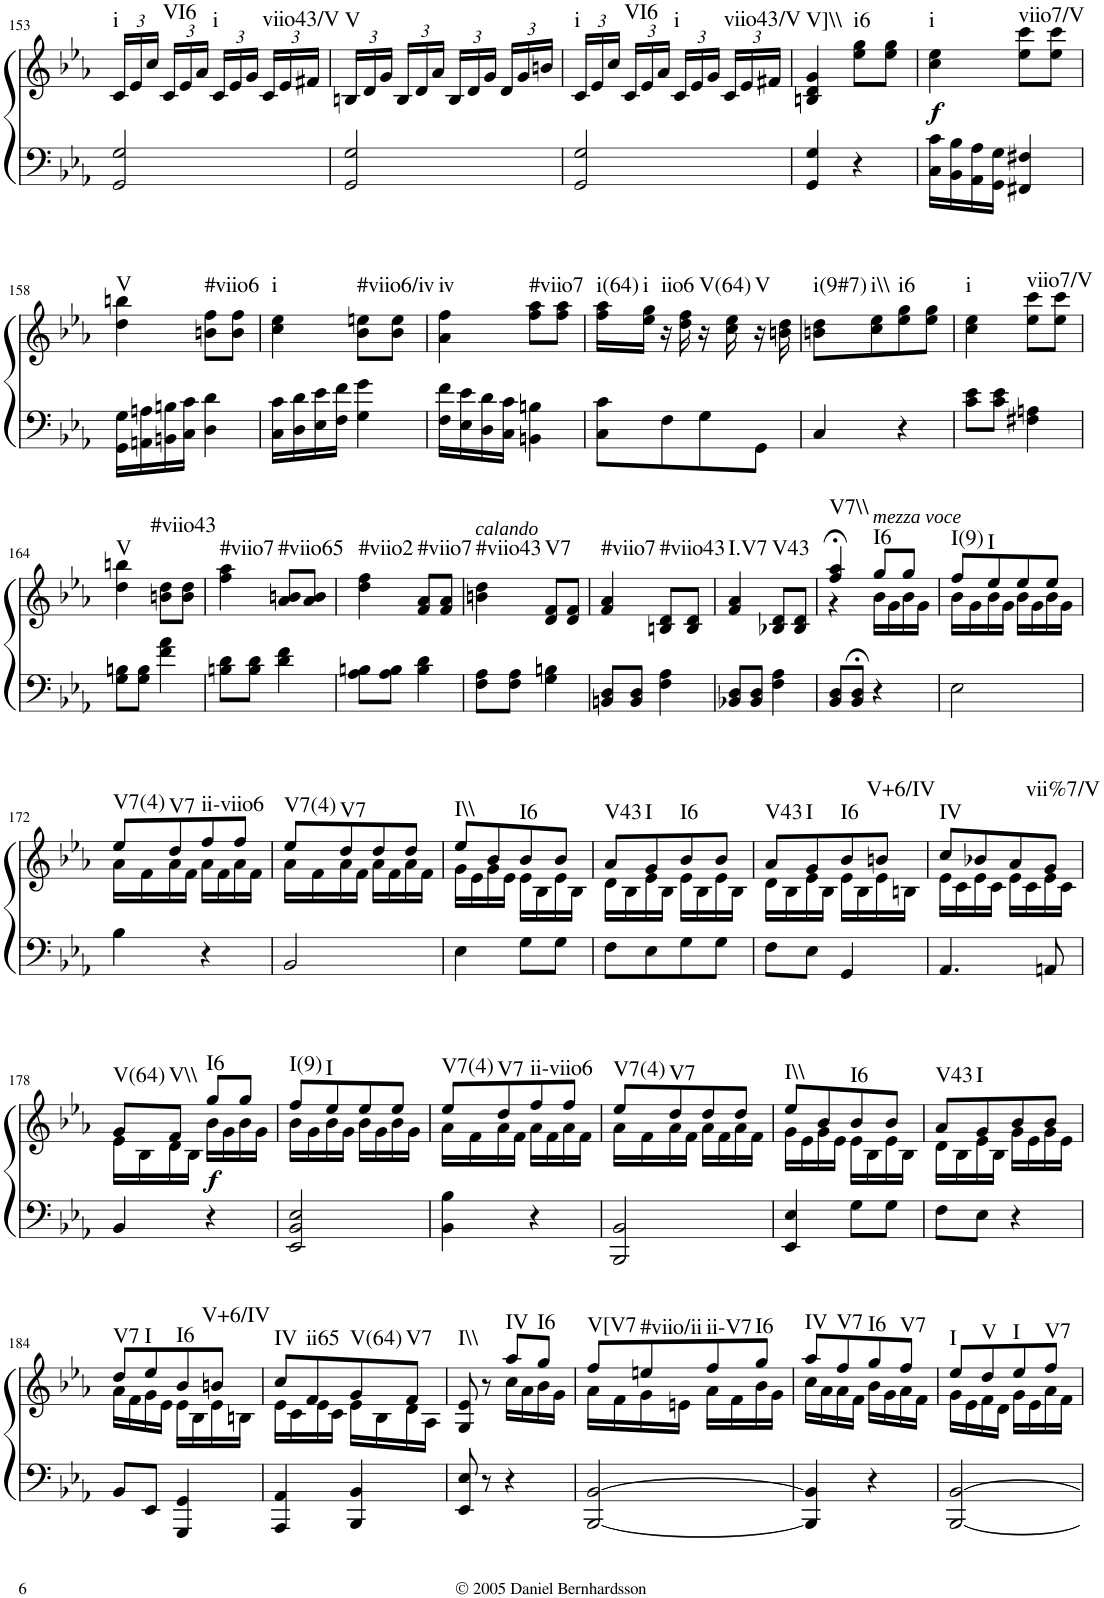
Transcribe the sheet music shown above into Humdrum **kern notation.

**kern	**kern	**dynam	**harte
*part1	*part1	*part1	*part1
*staff2	*staff1	*staff1/2	*
*I"Piano	*	*	*
*I'Pno.	*	*	*
!!LO:PB:g=z
*clefF4	*clefG2	*	*
*k[b-e-a-]	*k[b-e-a-]	*	*
*M2/4	*M2/4	*	*
*	*Xbrackettup	*	*
=153	=153	=153	=153
!	!	!	!LO:H:kt=i
2GG/ 2G/	24c/LL	.	N
.	24e-/	.	.
.	24cc/JJ	.	.
!	!	!	!LO:H:kt=VI6
.	24c/LL	.	N
.	24e-/	.	.
.	24a-/JJ	.	.
!	!	!	!LO:H:kt=i
.	24c/LL	.	N
.	24e-/	.	.
.	24g/JJ	.	.
!	!	!	!LO:H:kt=viio43/V
.	24c/LL	.	N
.	24e-/	.	.
.	24f#X/JJ	.	.
=154	=154	=154	=154
!	!	!	!LO:H:kt=V
2GG/ 2G/	24Bn/LL	.	N
.	24d/	.	.
.	24g/JJ	.	.
.	24B/LL	.	.
.	24d/	.	.
.	24a-/JJ	.	.
.	24B/LL	.	.
.	24d/	.	.
.	24g/JJ	.	.
.	24d/LL	.	.
.	24g/	.	.
.	24bn/JJ	.	.
=155	=155	=155	=155
!	!	!	!LO:H:kt=i
2GG/ 2G/	24c/LL	.	N
.	24e-/	.	.
.	24cc/JJ	.	.
!	!	!	!LO:H:kt=VI6
.	24c/LL	.	N
.	24e-/	.	.
.	24a-/JJ	.	.
!	!	!	!LO:H:kt=i
.	24c/LL	.	N
.	24e-/	.	.
.	24g/JJ	.	.
!	!	!	!LO:H:kt=viio43/V
.	24c/LL	.	N
.	24e-/	.	.
.	24f#X/JJ	.	.
=156	=156	=156	=156
!	!	!	!LO:H:kt=V]\\
4GG/ 4G/	4Bn/ 4d/ 4g/	.	N
!	!	!	!LO:H:kt=i6
4r	8ee-\ 8gg\L	.	N
.	8ee-\ 8gg\J	.	.
=157	=157	=157	=157
!	!	!LO:DY:b	!LO:H:kt=i
16C\ 16c\LL	4cc\ 4ee-\	f	N
16BB-\ 16B-\	.	.	.
16AA-\ 16A-\	.	.	.
16GG\ 16G\JJ	.	.	.
!	!	!	!LO:H:kt=viio7/V
4FF#X/ 4F#X/	8ee-\ 8ccc\L	.	N
.	8ee-\ 8ccc\J	.	.
!!LO:LB:g=z
=158	=158	=158	=158
!	!	!	!LO:H:kt=V
16GG\ 16G\LL	4dd\ 4bbn\	.	N
16AAn\ 16An\	.	.	.
16BBn\ 16Bn\	.	.	.
16C\ 16c\JJ	.	.	.
!	!	!	!LO:H:kt=#viio6
4D\ 4d\	8bn\ 8ff\L	.	N
.	8b\ 8ff\J	.	.
=159	=159	=159	=159
!	!	!	!LO:H:kt=i
16C\ 16c\LL	4cc\ 4ee-\	.	N
16D\ 16d\	.	.	.
16E-\ 16e-\	.	.	.
16F\ 16f\JJ	.	.	.
!	!	!	!LO:H:kt=#viio6/iv
4G\ 4g\	8b-\ 8een\L	.	N
.	8b-\ 8ee\J	.	.
=160	=160	=160	=160
!	!	!	!LO:H:kt=iv
16F\ 16f\LL	4a-\ 4ff\	.	N
16E-\ 16e-\	.	.	.
16D\ 16d\	.	.	.
16C\ 16c\JJ	.	.	.
!	!	!	!LO:H:kt=#viio7
4BBn\ 4Bn\	8ff\ 8aa-\L	.	N
.	8ff\ 8aa-\J	.	.
=161	=161	=161	=161
!	!	!	!LO:H:kt=i(64)
8C\ 8c\L	16ff\ 16aa-\LL	.	N
!	!	!	!LO:H:kt=i
.	16ee-\ 16gg\JJ	.	N
!	!	!	!LO:H:kt=iio6
8F\	16r	.	N
.	16dd\ 16ff\	.	.
!	!	!	!LO:H:kt=V(64)
8G\	16r	.	N
.	16cc\ 16ee-\	.	.
!	!	!	!LO:H:kt=V
8GG\J	16r	.	N
.	16bn\ 16dd\	.	.
=162	=162	=162	=162
!	!	!	!LO:H:kt=i(9#7)
4C/	8bn\ 8dd\L	.	N
!	!	!	!LO:H:kt=i\\
.	8cc\ 8ee-\	.	N
!	!	!	!LO:H:kt=i6
4r	8ee-\ 8gg\	.	N
.	8ee-\ 8gg\J	.	.
=163	=163	=163	=163
!	!	!	!LO:H:kt=i
8c\ 8e-\L	4cc\ 4ee-\	.	N
8c\ 8e-\J	.	.	.
!	!	!	!LO:H:kt=viio7/V
4F#X\ 4An\	8ee-\ 8ccc\L	.	N
.	8ee-\ 8ccc\J	.	.
!!LO:LB:g=z
=164	=164	=164	=164
!	!	!	!LO:H:kt=V
8G\ 8Bn\L	4dd\ 4bbn\	.	N
8G\ 8B\J	.	.	.
!	!	!	!LO:H:kt=#viio43
4f\ 4a-\	8bn\ 8dd\L	.	N
.	8b\ 8dd\J	.	.
=165	=165	=165	=165
!	!	!	!LO:H:kt=#viio7
8Bn\ 8d\L	4ff\ 4aa-\	.	N
8B\ 8d\J	.	.	.
!	!	!	!LO:H:kt=#viio65
4d\ 4f\	8a-/ 8bn/L	.	N
.	8a-/ 8b/J	.	.
=166	=166	=166	=166
!	!	!	!LO:H:kt=#viio2
8A-\ 8Bn\L	4dd\ 4ff\	.	N
8A-\ 8B\J	.	.	.
!	!	!	!LO:H:kt=#viio7
4B\ 4d\	8f/ 8a-/L	.	N
.	8f/ 8a-/J	.	.
=167	=167	=167	=167
!	!LO:TX:a:i:t=calando	!	!LO:H:kt=#viio43
8F\ 8A-\L	4bn\ 4dd\	.	N
8F\ 8A-\J	.	.	.
!	!	!	!LO:H:kt=V7
4G\ 4Bn\	8d/ 8f/L	.	N
.	8d/ 8f/J	.	.
=168	=168	=168	=168
!	!	!	!LO:H:kt=#viio7
8BBn/ 8D/L	4f/ 4a-/	.	N
8BB/ 8D/J	.	.	.
!	!	!	!LO:H:kt=#viio43
4F\ 4A-\	8Bn/ 8d/L	.	N
.	8B/ 8d/J	.	.
=169	=169	=169	=169
!	!	!	!LO:H:kt=I.V7
8BB-X/ 8D/L	4f/ 4a-/	.	N
8BB-/ 8D/J	.	.	.
!	!	!	!LO:H:kt=V43
4F\ 4A-\	8B-X/ 8d/L	.	N
.	8B-/ 8d/J	.	.
=170	=170	=170	=170
*	*^	*	*
!	!	!	!	!LO:H:kt=V7\\
8BB-/ 8D/L	4ff/;< 4aa-/;<	4r	.	N
8BB-/;< 8D/;<J	.	.	.	.
!	!LO:TX:a:i:t=mezza voce	!	!	!LO:H:kt=I6
4r	8gg/L	16b-\LL	.	N
.	.	16g\	.	.
.	8gg/J	16b-\	.	.
.	.	16g\JJ	.	.
=171	=171	=171	=171	=171
!	!	!	!	!LO:H:kt=I(9)
2E-\	8ff/L	16b-\LL	.	N
.	.	16g\	.	.
!	!	!	!	!LO:H:kt=I
.	8ee-/	16b-\	.	N
.	.	16g\JJ	.	.
.	8ee-/	16b-\LL	.	.
.	.	16g\	.	.
.	8ee-/J	16b-\	.	.
.	.	16g\JJ	.	.
!!LO:LB:g=z	!!
=172	=172	=172	=172	=172
!	!	!	!	!LO:H:kt=V7(4)
4B-\	8ee-/L	16a-\LL	.	N
.	.	16f\	.	.
!	!	!	!	!LO:H:kt=V7
.	8dd/	16a-\	.	N
.	.	16f\JJ	.	.
!	!	!	!	!LO:H:kt=ii-viio6
4r	8ff/	16a-\LL	.	N
.	.	16f\	.	.
.	8ff/J	16a-\	.	.
.	.	16f\JJ	.	.
=173	=173	=173	=173	=173
!	!	!	!	!LO:H:kt=V7(4)
2BB-/	8ee-/L	16a-\LL	.	N
.	.	16f\	.	.
!	!	!	!	!LO:H:kt=V7
.	8dd/	16a-\	.	N
.	.	16f\JJ	.	.
.	8dd/	16a-\LL	.	.
.	.	16f\	.	.
.	8dd/J	16a-\	.	.
.	.	16f\JJ	.	.
=174	=174	=174	=174	=174
!	!	!	!	!LO:H:kt=I\\
4E-\	8ee-/L	16g\LL	.	N
.	.	16e-\	.	.
.	8b-/	16g\	.	.
.	.	16e-\JJ	.	.
!	!	!	!	!LO:H:kt=I6
8G\L	8b-/	16e-\LL	.	N
.	.	16B-\	.	.
8G\J	8b-/J	16e-\	.	.
.	.	16B-\JJ	.	.
=175	=175	=175	=175	=175
!	!	!	!	!LO:H:kt=V43
8F\L	8a-/L	16d\LL	.	N
.	.	16B-\	.	.
!	!	!	!	!LO:H:kt=I
8E-\	8g/	16e-\	.	N
.	.	16B-\JJ	.	.
!	!	!	!	!LO:H:kt=I6
8G\	8b-/	16e-\LL	.	N
.	.	16B-\	.	.
8G\J	8b-/J	16e-\	.	.
.	.	16B-\JJ	.	.
=176	=176	=176	=176	=176
!	!	!	!	!LO:H:kt=V43
8F\L	8a-/L	16d\LL	.	N
.	.	16B-\	.	.
!	!	!	!	!LO:H:kt=I
8E-\J	8g/	16e-\	.	N
.	.	16B-\JJ	.	.
!	!	!	!	!LO:H:kt=I6
4GG/	8b-/	16e-\LL	.	N
.	.	16B-\	.	.
!	!	!	!	!LO:H:kt=V+6/IV
.	8bn/J	16e-\	.	N
.	.	16Bn\JJ	.	.
=177	=177	=177	=177	=177
!	!	!	!	!LO:H:kt=IV
4.AA-/	8cc/L	16e-\LL	.	N
.	.	16c\	.	.
.	8b-X/	16e-\	.	.
.	.	16c\JJ	.	.
.	8a-/	16e-\LL	.	.
.	.	16c\	.	.
!	!	!	!	!LO:H:kt=vii%7/V
8AAn/	8g/J	16e-\	.	N
.	.	16c\JJ	.	.
!!LO:LB:g=z	!!
=178	=178	=178	=178	=178
!	!	!	!	!LO:H:kt=V(64)
4BB-/	8g/L	16e-\LL	.	N
.	.	16B-\	.	.
!	!	!	!	!LO:H:kt=V\\
.	8f/J	16d\	.	N
.	.	16B-\JJ	.	.
!	!	!	!LO:DY:b	!LO:H:kt=I6
4r	8gg/L	16b-\LL	f	N
.	.	16g\	.	.
.	8gg/J	16b-\	.	.
.	.	16g\JJ	.	.
=179	=179	=179	=179	=179
!	!	!	!	!LO:H:kt=I(9)
2EE-/ 2BB-/ 2E-/	8ff/L	16b-\LL	.	N
.	.	16g\	.	.
!	!	!	!	!LO:H:kt=I
.	8ee-/	16b-\	.	N
.	.	16g\JJ	.	.
.	8ee-/	16b-\LL	.	.
.	.	16g\	.	.
.	8ee-/J	16b-\	.	.
.	.	16g\JJ	.	.
=180	=180	=180	=180	=180
!	!	!	!	!LO:H:kt=V7(4)
4BB-\ 4B-\	8ee-/L	16a-\LL	.	N
.	.	16f\	.	.
!	!	!	!	!LO:H:kt=V7
.	8dd/	16a-\	.	N
.	.	16f\JJ	.	.
!	!	!	!	!LO:H:kt=ii-viio6
4r	8ff/	16a-\LL	.	N
.	.	16f\	.	.
.	8ff/J	16a-\	.	.
.	.	16f\JJ	.	.
=181	=181	=181	=181	=181
!	!	!	!	!LO:H:kt=V7(4)
2BBB-/ 2BB-/	8ee-/L	16a-\LL	.	N
.	.	16f\	.	.
!	!	!	!	!LO:H:kt=V7
.	8dd/	16a-\	.	N
.	.	16f\JJ	.	.
.	8dd/	16a-\LL	.	.
.	.	16f\	.	.
.	8dd/J	16a-\	.	.
.	.	16f\JJ	.	.
=182	=182	=182	=182	=182
!	!	!	!	!LO:H:kt=I\\
4EE-/ 4E-/	8ee-/L	16g\LL	.	N
.	.	16e-\	.	.
.	8b-/	16g\	.	.
.	.	16e-\JJ	.	.
!	!	!	!	!LO:H:kt=I6
8G\L	8b-/	16e-\LL	.	N
.	.	16B-\	.	.
8G\J	8b-/J	16e-\	.	.
.	.	16B-\JJ	.	.
=183	=183	=183	=183	=183
!	!	!	!	!LO:H:kt=V43
8F\L	8a-/L	16d\LL	.	N
.	.	16B-\	.	.
!	!	!	!	!LO:H:kt=I
8E-\J	8g/	16e-\	.	N
.	.	16B-\JJ	.	.
4r	8b-/	16g\LL	.	.
.	.	16e-\	.	.
.	8b-/J	16g\	.	.
.	.	16e-\JJ	.	.
!!LO:LB:g=z	!!
=184	=184	=184	=184	=184
!	!	!	!	!LO:H:kt=V7
8BB-/L	8dd/L	16a-\LL	.	N
.	.	16f\	.	.
!	!	!	!	!LO:H:kt=I
8EE-/J	8ee-/	16g\	.	N
.	.	16e-\JJ	.	.
!	!	!	!	!LO:H:kt=I6
4GGG/ 4GG/	8b-/	16e-\LL	.	N
.	.	16B-\	.	.
!	!	!	!	!LO:H:kt=V+6/IV
.	8bn/J	16e-\	.	N
.	.	16Bn\JJ	.	.
=185	=185	=185	=185	=185
!	!	!	!	!LO:H:kt=IV
4AAA-/ 4AA-/	8cc/L	16e-\LL	.	N
.	.	16c\	.	.
!	!	!	!	!LO:H:kt=ii65
.	8f/	16e-\	.	N
.	.	16c\JJ	.	.
!	!	!	!	!LO:H:kt=V(64)
4BBB-/ 4BB-/	8g/	16e-\LL	.	N
.	.	16B-\	.	.
!	!	!	!	!LO:H:kt=V7
.	8f/J	16d\	.	N
.	.	16A-\JJ	.	.
=186	=186	=186	=186	=186
!	!	!	!	!LO:H:kt=I\\
8EE-/ 8E-/	8G/ 8e-/	4ryy	.	N
8r	8r	.	.	.
!	!	!	!	!LO:H:kt=IV
4r	8aa-/L	16cc\LL	.	N
.	.	16a-\	.	.
!	!	!	!	!LO:H:kt=I6
.	8gg/J	16b-\	.	N
.	.	16g\JJ	.	.
=187	=187	=187	=187	=187
!	!	!	!	!LO:H:kt=V[V7
[2BBB-/ [2BB-/	8ff/L	16a-\LL	.	N
.	.	16f\	.	.
!	!	!	!	!LO:H:kt=#viio/ii
.	8een/	16g\	.	N
.	.	16en\JJ	.	.
!	!	!	!	!LO:H:kt=ii-V7
.	8ff/	16a-\LL	.	N
.	.	16f\	.	.
!	!	!	!	!LO:H:kt=I6
.	8gg/J	16b-\	.	N
.	.	16g\JJ	.	.
=188	=188	=188	=188	=188
!	!	!	!	!LO:H:kt=IV
4BBB-/] 4BB-/]	8aa-/L	16cc\LL	.	N
.	.	16a-\	.	.
!	!	!	!	!LO:H:kt=V7
.	8ff/	16a-\	.	N
.	.	16f\JJ	.	.
!	!	!	!	!LO:H:kt=I6
4r	8gg/	16b-\LL	.	N
.	.	16g\	.	.
!	!	!	!	!LO:H:kt=V7
.	8ff/J	16a-\	.	N
.	.	16f\JJ	.	.
=189	=189	=189	=189	=189
!	!	!	!	!LO:H:kt=I
[2BBB-/ [2BB-/	8ee-/L	16g\LL	.	N
.	.	16e-\	.	.
!	!	!	!	!LO:H:kt=V
.	8dd/	16f\	.	N
.	.	16d\JJ	.	.
!	!	!	!	!LO:H:kt=I
.	8ee-/	16g\LL	.	N
.	.	16e-\	.	.
!	!	!	!	!LO:H:kt=V7
.	8ff/J	16a-\	.	N
.	.	16f\JJ	.	.
*	*v	*v	*	*
=	=	=	=
*-	*-	*-	*-
